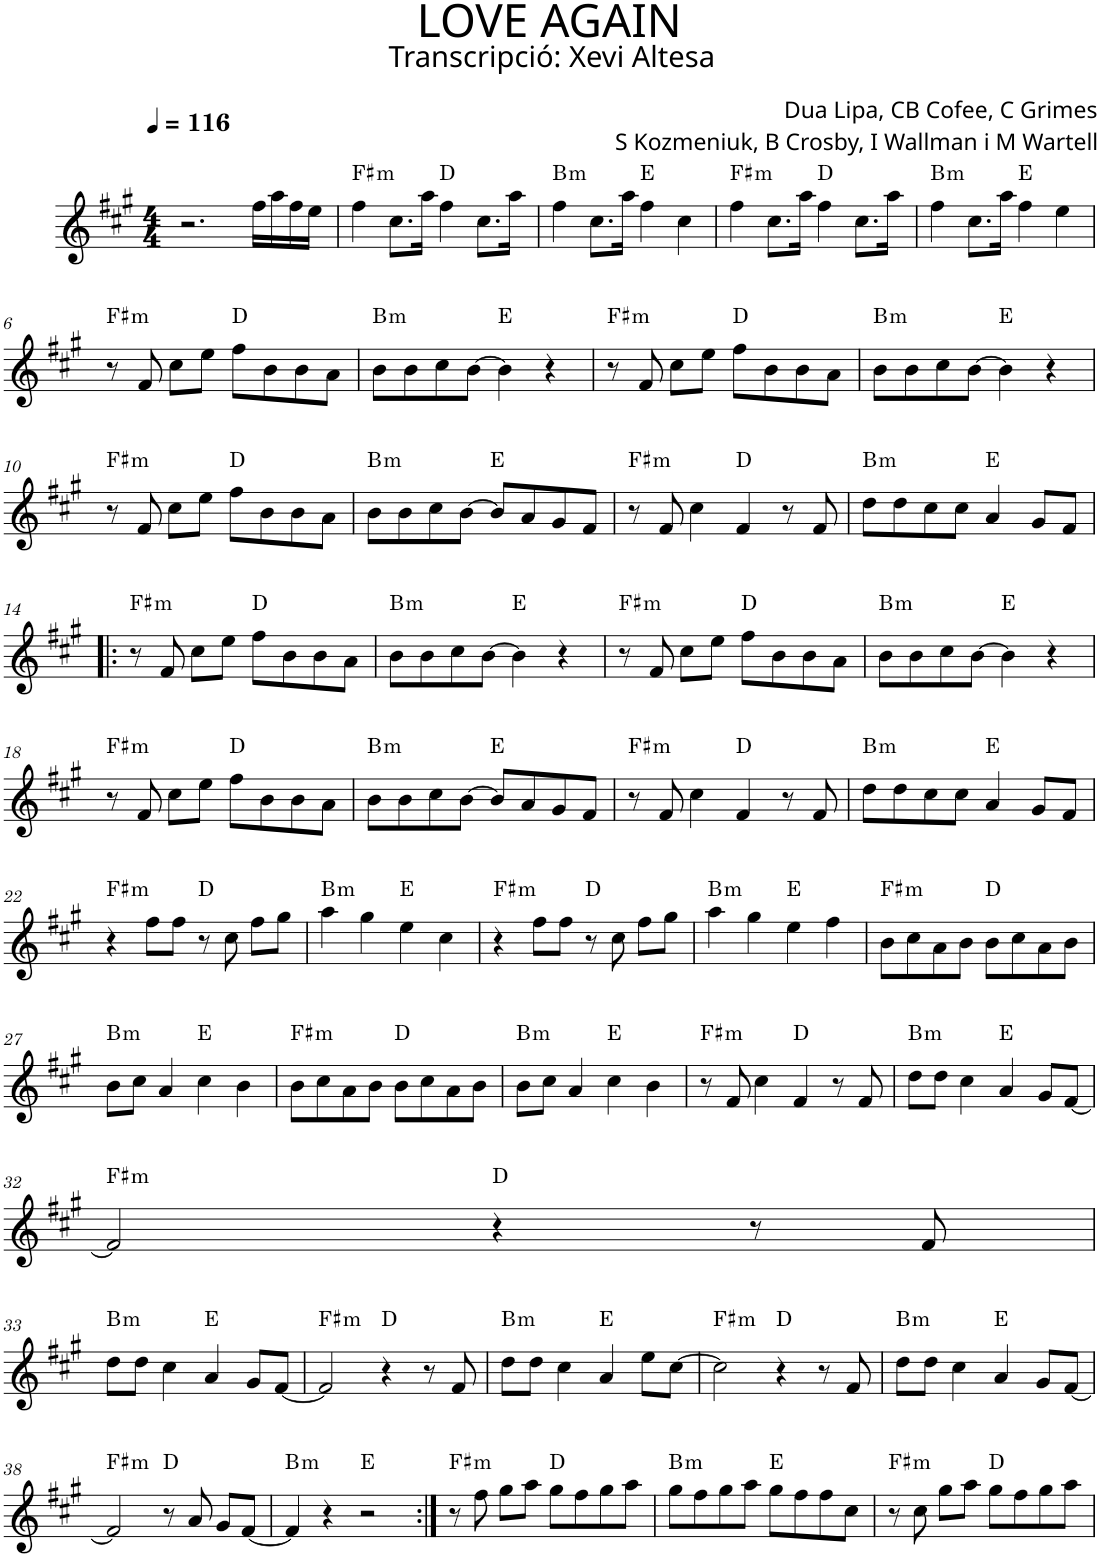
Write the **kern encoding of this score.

**kern	**harte
*part1	*part1
*staff1	*
*I"P1	*
*clefG2	*
*k[f#c#g#]	*
*A:	*
*M4/4	*
*MM116	*
=1	=1
2.r	.
16ff#\LL	.
16aa\	.
16ff#\	.
16ee\JJ	.
=2	=2
!	!LO:H:kt=m
4ff#\	F#:min
8.cc#\L	.
16aa\Jk	.
4ff#\	D:maj
8.cc#\L	.
16aa\Jk	.
=3	=3
!	!LO:H:kt=m
4ff#\	B:min
8.cc#\L	.
16aa\Jk	.
4ff#\	E:maj
4cc#\	.
=4	=4
!	!LO:H:kt=m
4ff#\	F#:min
8.cc#\L	.
16aa\Jk	.
4ff#\	D:maj
8.cc#\L	.
16aa\Jk	.
=5	=5
!	!LO:H:kt=m
4ff#\	B:min
8.cc#\L	.
16aa\Jk	.
4ff#\	E:maj
4ee\	.
!!LO:LB:g=z
=6	=6
!	!LO:H:kt=m
8r	F#:min
8f#/	.
8cc#\L	.
8ee\J	.
8ff#\L	D:maj
8b\	.
8b\	.
8a\J	.
=7	=7
!	!LO:H:kt=m
8b\L	B:min
8b\	.
8cc#\	.
[>8b\J	.
4b\]	E:maj
4r	.
=8	=8
!	!LO:H:kt=m
8r	F#:min
8f#/	.
8cc#\L	.
8ee\J	.
8ff#\L	D:maj
8b\	.
8b\	.
8a\J	.
=9	=9
!	!LO:H:kt=m
8b\L	B:min
8b\	.
8cc#\	.
[>8b\J	.
4b\]	E:maj
4r	.
!!LO:LB:g=z
=10	=10
!	!LO:H:kt=m
8r	F#:min
8f#/	.
8cc#\L	.
8ee\J	.
8ff#\L	D:maj
8b\	.
8b\	.
8a\J	.
=11	=11
!	!LO:H:kt=m
8b\L	B:min
8b\	.
8cc#\	.
[>8b\J	.
8b/L]	E:maj
8a/	.
8g#/	.
8f#/J	.
=12	=12
!	!LO:H:kt=m
8r	F#:min
8f#/	.
4cc#\	.
4f#/	D:maj
8r	.
8f#/	.
=13	=13
!	!LO:H:kt=m
8dd\L	B:min
8dd\	.
8cc#\	.
8cc#\J	.
4a/	E:maj
8g#/L	.
8f#/J	.
!!LO:LB:g=z
=14!|:	=14!|:
!	!LO:H:kt=m
8r	F#:min
8f#/	.
8cc#\L	.
8ee\J	.
8ff#\L	D:maj
8b\	.
8b\	.
8a\J	.
=15	=15
!	!LO:H:kt=m
8b\L	B:min
8b\	.
8cc#\	.
[>8b\J	.
4b\]	E:maj
4r	.
=16	=16
!	!LO:H:kt=m
8r	F#:min
8f#/	.
8cc#\L	.
8ee\J	.
8ff#\L	D:maj
8b\	.
8b\	.
8a\J	.
=17	=17
!	!LO:H:kt=m
8b\L	B:min
8b\	.
8cc#\	.
[>8b\J	.
4b\]	E:maj
4r	.
!!LO:LB:g=z
=18	=18
!	!LO:H:kt=m
8r	F#:min
8f#/	.
8cc#\L	.
8ee\J	.
8ff#\L	D:maj
8b\	.
8b\	.
8a\J	.
=19	=19
!	!LO:H:kt=m
8b\L	B:min
8b\	.
8cc#\	.
[>8b\J	.
8b/L]	E:maj
8a/	.
8g#/	.
8f#/J	.
=20	=20
!	!LO:H:kt=m
8r	F#:min
8f#/	.
4cc#\	.
4f#/	D:maj
8r	.
8f#/	.
=21	=21
!	!LO:H:kt=m
8dd\L	B:min
8dd\	.
8cc#\	.
8cc#\J	.
4a/	E:maj
8g#/L	.
8f#/J	.
!!LO:LB:g=z
=22	=22
!	!LO:H:kt=m
4r	F#:min
8ff#\L	.
8ff#\J	.
8r	D:maj
8cc#\	.
8ff#\L	.
8gg#\J	.
=23	=23
!	!LO:H:kt=m
4aa\	B:min
4gg#\	.
4ee\	E:maj
4cc#\	.
=24	=24
!	!LO:H:kt=m
4r	F#:min
8ff#\L	.
8ff#\J	.
8r	D:maj
8cc#\	.
8ff#\L	.
8gg#\J	.
=25	=25
!	!LO:H:kt=m
4aa\	B:min
4gg#\	.
4ee\	E:maj
4ff#\	.
=26	=26
!	!LO:H:kt=m
8b\L	F#:min
8cc#\	.
8a\	.
8b\J	.
8b\L	D:maj
8cc#\	.
8a\	.
8b\J	.
!!LO:LB:g=z
=27	=27
!	!LO:H:kt=m
8b\L	B:min
8cc#\J	.
4a/	.
4cc#\	E:maj
4b\	.
=28	=28
!	!LO:H:kt=m
8b\L	F#:min
8cc#\	.
8a\	.
8b\J	.
8b\L	D:maj
8cc#\	.
8a\	.
8b\J	.
=29	=29
!	!LO:H:kt=m
8b\L	B:min
8cc#\J	.
4a/	.
4cc#\	E:maj
4b\	.
=30	=30
!	!LO:H:kt=m
8r	F#:min
8f#/	.
4cc#\	.
4f#/	D:maj
8r	.
8f#/	.
=31	=31
!	!LO:H:kt=m
8dd\L	B:min
8dd\J	.
4cc#\	.
4a/	E:maj
8g#/L	.
[<8f#/J	.
!!LO:LB:g=z
=32	=32
!	!LO:H:kt=m
2f#/]	F#:min
4r	D:maj
8r	.
8f#/	.
!!LO:LB:g=z
=33	=33
!	!LO:H:kt=m
8dd\L	B:min
8dd\J	.
4cc#\	.
4a/	E:maj
8g#/L	.
[<8f#/J	.
=34	=34
!	!LO:H:kt=m
2f#/]	F#:min
4r	D:maj
8r	.
8f#/	.
=35	=35
!	!LO:H:kt=m
8dd\L	B:min
8dd\J	.
4cc#\	.
4a/	E:maj
8ee\L	.
[>8cc#\J	.
=36	=36
!	!LO:H:kt=m
2cc#\]	F#:min
4r	D:maj
8r	.
8f#/	.
=37	=37
!	!LO:H:kt=m
8dd\L	B:min
8dd\J	.
4cc#\	.
4a/	E:maj
8g#/L	.
[<8f#/J	.
!!LO:LB:g=z
=38	=38
!	!LO:H:kt=m
2f#/]	F#:min
8r	D:maj
8a/	.
8g#/L	.
[<8f#/J	.
=39	=39
!	!LO:H:kt=m
4f#/]	B:min
4r	.
2r	E:maj
=40:|!	=40:|!
!	!LO:H:kt=m
8r	F#:min
8ff#\	.
8gg#\L	.
8aa\J	.
8gg#\L	D:maj
8ff#\	.
8gg#\	.
8aa\J	.
=41	=41
!	!LO:H:kt=m
8gg#\L	B:min
8ff#\	.
8gg#\	.
8aa\J	.
8gg#\L	E:maj
8ff#\	.
8ff#\	.
8cc#\J	.
=42	=42
!	!LO:H:kt=m
8r	F#:min
8cc#\	.
8gg#\L	.
8aa\J	.
8gg#\L	D:maj
8ff#\	.
8gg#\	.
8aa\J	.
=	=
*-	*-
